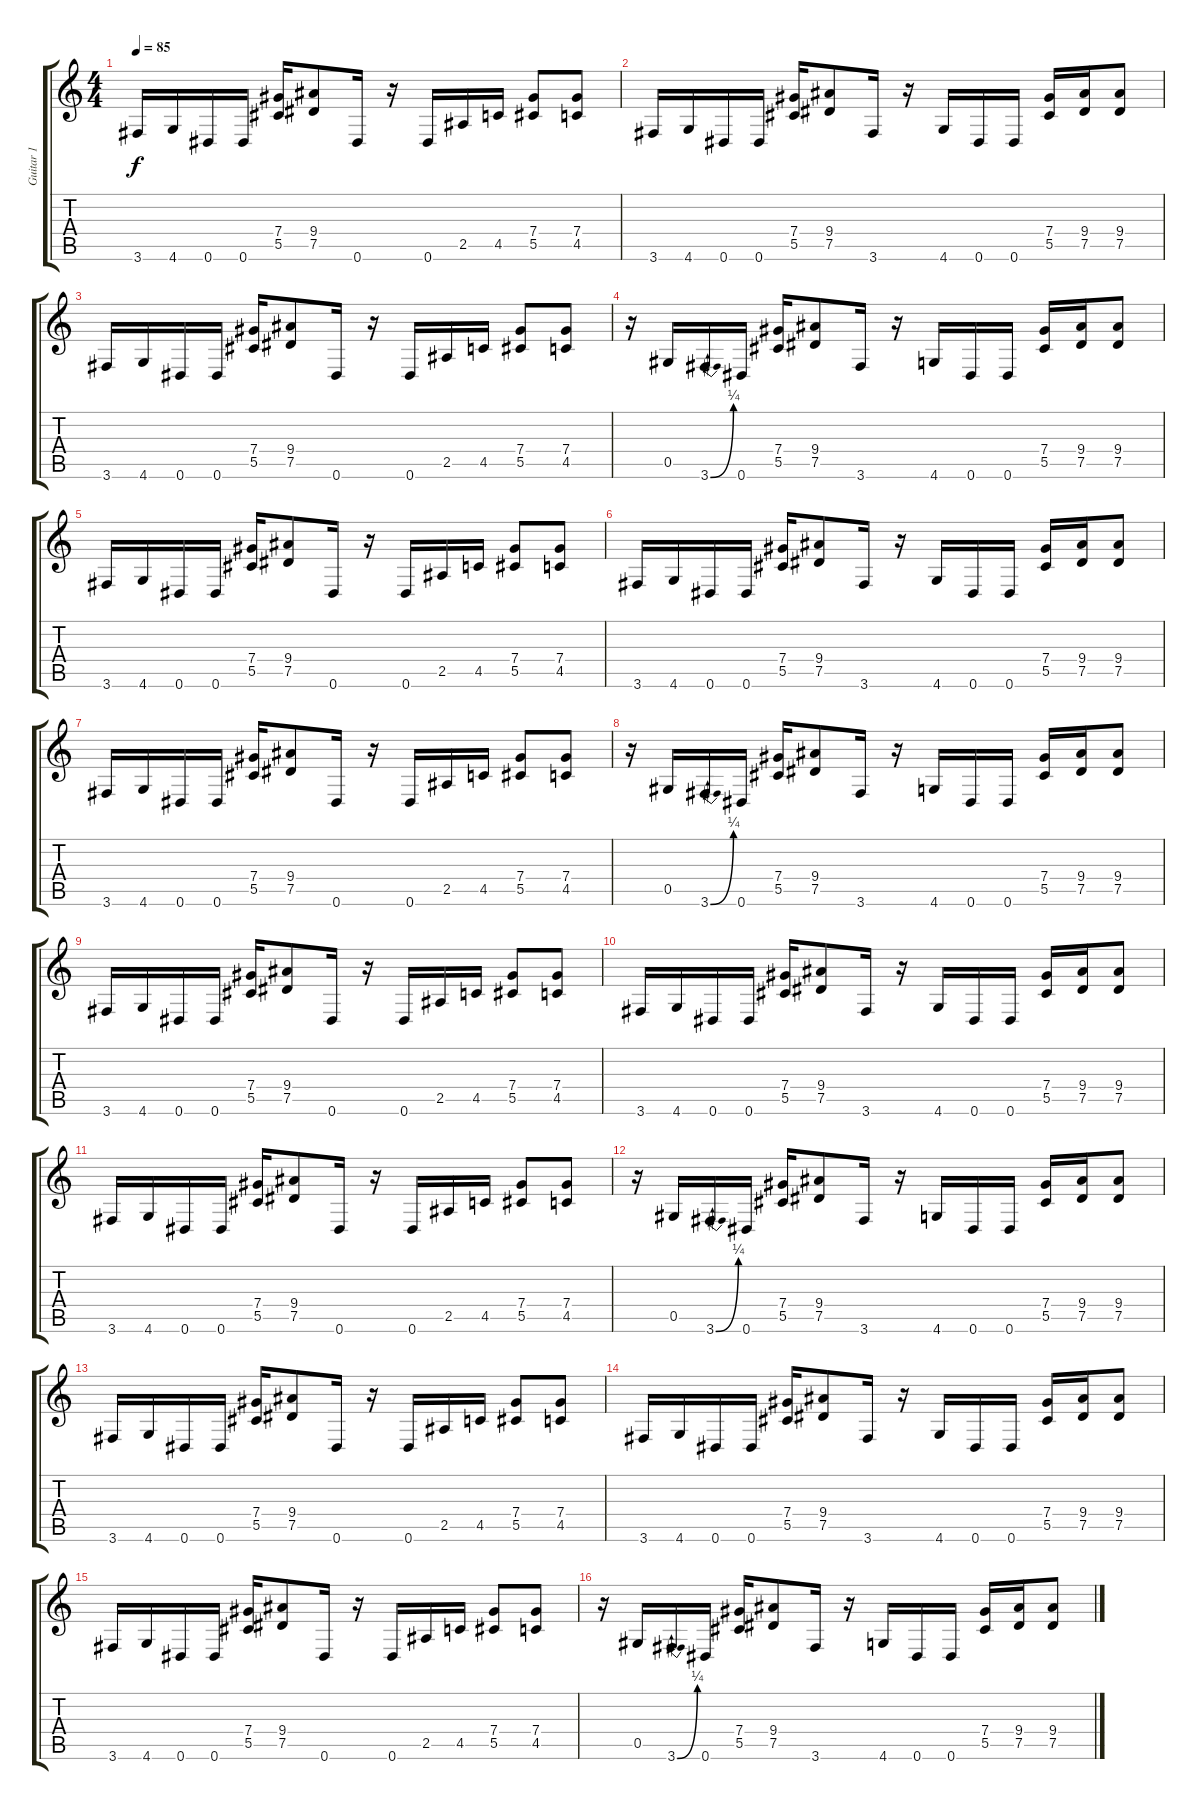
\track ("Guitar 1" "Guitar 1") {instrument overdrivenguitar}
\staff {score tabs}
\tuning (Eb4 Bb3 Gb3 Db3 Ab2 Eb2) {hide}
\ts (4 4)
\tempo 85
\clef g2
\ks c
3.6.16{dy f} 4.6.16 0.6.16 0.6.16 (7.4 5.5).16 (9.4 7.5).8 0.6.16 r.16 0.6.16 2.5.16 4.5.16 (7.4 5.5).8 (7.4 4.5).8 |
3.6.16 4.6.16 0.6.16 0.6.16 (7.4 5.5).16 (9.4 7.5).8 3.6.16 r.16 4.6.16 0.6.16 0.6.16 (7.4 5.5).16 (9.4 7.5).16 (9.4 7.5).8 |
3.6.16 4.6.16 0.6.16 0.6.16 (7.4 5.5).16 (9.4 7.5).8 0.6.16 r.16 0.6.16 2.5.16 4.5.16 (7.4 5.5).8 (7.4 4.5).8 |
r.16 0.5.16 3.6{be (bend 0 0 60 1)}.16 0.6.16 (7.4 5.5).16 (9.4 7.5).8 3.6.16 r.16 4.6.16 0.6.16 0.6.16 (7.4 5.5).16 (9.4 7.5).16 (9.4 7.5).8 |
3.6.16 4.6.16 0.6.16 0.6.16 (7.4 5.5).16 (9.4 7.5).8 0.6.16 r.16 0.6.16 2.5.16 4.5.16 (7.4 5.5).8 (7.4 4.5).8 |
3.6.16 4.6.16 0.6.16 0.6.16 (7.4 5.5).16 (9.4 7.5).8 3.6.16 r.16 4.6.16 0.6.16 0.6.16 (7.4 5.5).16 (9.4 7.5).16 (9.4 7.5).8 |
3.6.16 4.6.16 0.6.16 0.6.16 (7.4 5.5).16 (9.4 7.5).8 0.6.16 r.16 0.6.16 2.5.16 4.5.16 (7.4 5.5).8 (7.4 4.5).8 |
r.16 0.5.16 3.6{be (bend 0 0 60 1)}.16 0.6.16 (7.4 5.5).16 (9.4 7.5).8 3.6.16 r.16 4.6.16 0.6.16 0.6.16 (7.4 5.5).16 (9.4 7.5).16 (9.4 7.5).8 |
3.6.16 4.6.16 0.6.16 0.6.16 (7.4 5.5).16 (9.4 7.5).8 0.6.16 r.16 0.6.16 2.5.16 4.5.16 (7.4 5.5).8 (7.4 4.5).8 |
3.6.16 4.6.16 0.6.16 0.6.16 (7.4 5.5).16 (9.4 7.5).8 3.6.16 r.16 4.6.16 0.6.16 0.6.16 (7.4 5.5).16 (9.4 7.5).16 (9.4 7.5).8 |
3.6.16 4.6.16 0.6.16 0.6.16 (7.4 5.5).16 (9.4 7.5).8 0.6.16 r.16 0.6.16 2.5.16 4.5.16 (7.4 5.5).8 (7.4 4.5).8 |
r.16 0.5.16 3.6{be (bend 0 0 60 1)}.16 0.6.16 (7.4 5.5).16 (9.4 7.5).8 3.6.16 r.16 4.6.16 0.6.16 0.6.16 (7.4 5.5).16 (9.4 7.5).16 (9.4 7.5).8 |
3.6.16 4.6.16 0.6.16 0.6.16 (7.4 5.5).16 (9.4 7.5).8 0.6.16 r.16 0.6.16 2.5.16 4.5.16 (7.4 5.5).8 (7.4 4.5).8 |
3.6.16 4.6.16 0.6.16 0.6.16 (7.4 5.5).16 (9.4 7.5).8 3.6.16 r.16 4.6.16 0.6.16 0.6.16 (7.4 5.5).16 (9.4 7.5).16 (9.4 7.5).8 |
3.6.16 4.6.16 0.6.16 0.6.16 (7.4 5.5).16 (9.4 7.5).8 0.6.16 r.16 0.6.16 2.5.16 4.5.16 (7.4 5.5).8 (7.4 4.5).8 |
r.16 0.5.16 3.6{be (bend 0 0 60 1)}.16 0.6.16 (7.4 5.5).16 (9.4 7.5).8 3.6.16 r.16 4.6.16 0.6.16 0.6.16 (7.4 5.5).16 (9.4 7.5).16 (9.4 7.5).8
